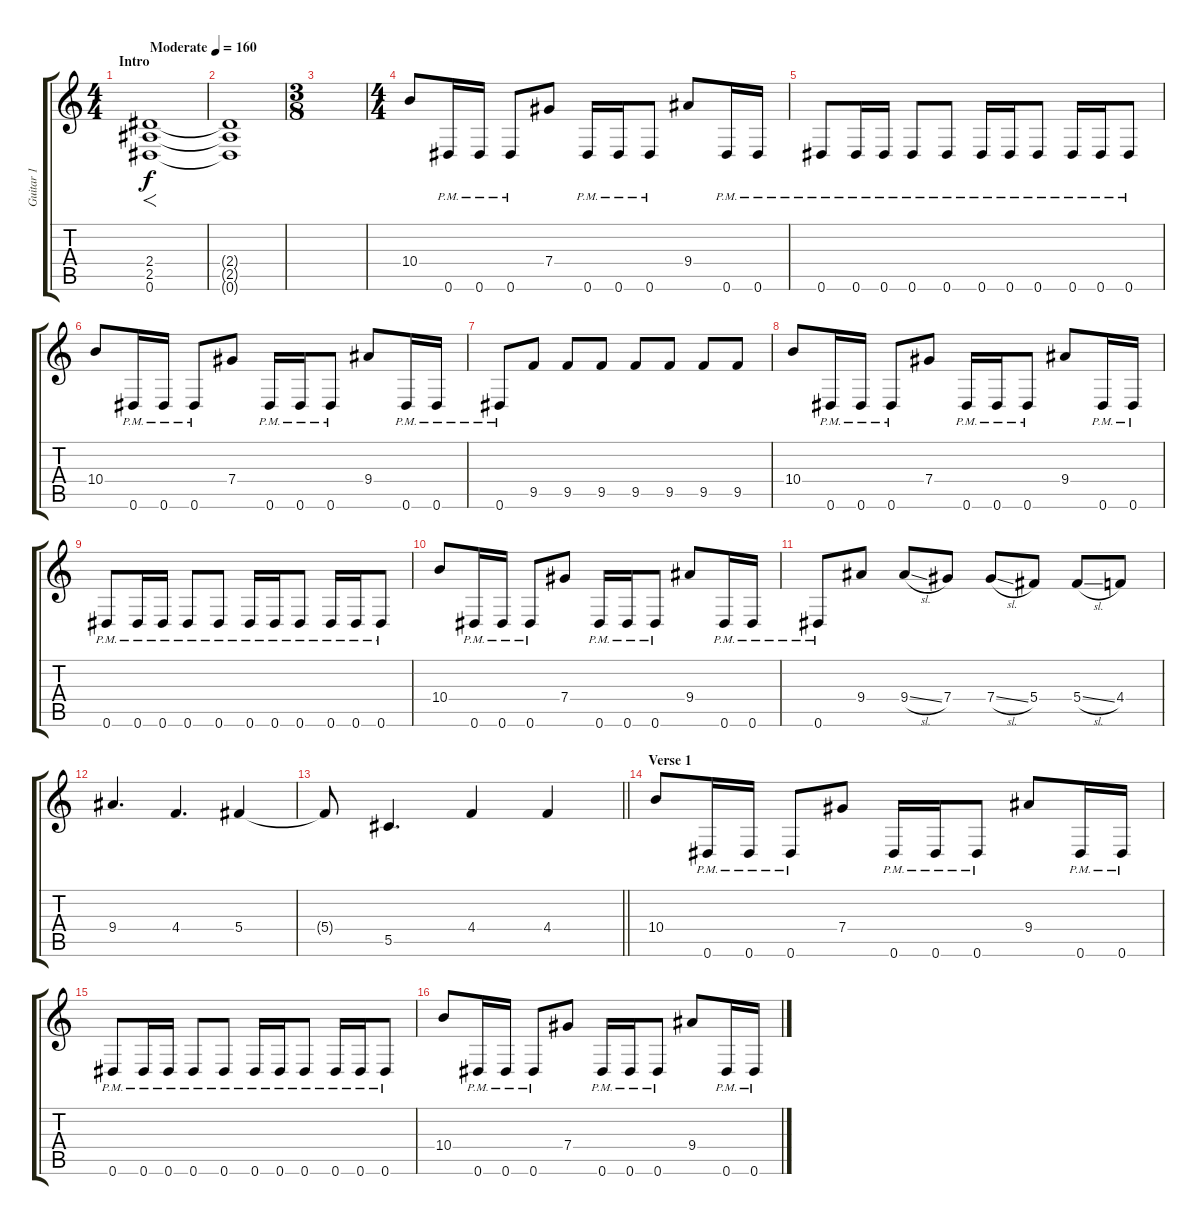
\track ("Guitar 1" "Guitar 1") {instrument distortionguitar}
\staff {score tabs}
\tuning (Eb4 Bb3 Gb3 Db3 Ab2 Eb2) {hide}
\ts (4 4)
\section ("" "Intro")
\tempo (160 "Moderate")
\clef g2
\ks c
(2.4 2.5 0.6).1{f dy f instrument distortionguitar} |
(2.4{t} 2.5{t} 0.6{t}).1 |
\ts (3 8)
|
\ts (4 4)
10.4.8 0.6{pm}.16 0.6{pm}.16 0.6{pm}.8 7.4.8 0.6{pm}.16 0.6{pm}.16 0.6{pm}.8 9.4.8 0.6{pm}.16 0.6{pm}.16 |
0.6{pm}.8 0.6{pm}.16 0.6{pm}.16 0.6{pm}.8 0.6{pm}.8 0.6{pm}.16 0.6{pm}.16 0.6{pm}.8 0.6{pm}.16 0.6{pm}.16 0.6{pm}.8 |
10.4.8 0.6{pm}.16 0.6{pm}.16 0.6{pm}.8 7.4.8 0.6{pm}.16 0.6{pm}.16 0.6{pm}.8 9.4.8 0.6{pm}.16 0.6{pm}.16 |
0.6{pm}.8 9.5.8 9.5.8 9.5.8 9.5.8 9.5.8 9.5.8 9.5.8 |
10.4.8 0.6{pm}.16 0.6{pm}.16 0.6{pm}.8 7.4.8 0.6{pm}.16 0.6{pm}.16 0.6{pm}.8 9.4.8 0.6{pm}.16 0.6{pm}.16 |
0.6{pm}.8 0.6{pm}.16 0.6{pm}.16 0.6{pm}.8 0.6{pm}.8 0.6{pm}.16 0.6{pm}.16 0.6{pm}.8 0.6{pm}.16 0.6{pm}.16 0.6{pm}.8 |
10.4.8 0.6{pm}.16 0.6{pm}.16 0.6{pm}.8 7.4.8 0.6{pm}.16 0.6{pm}.16 0.6{pm}.8 9.4.8 0.6{pm}.16 0.6{pm}.16 |
0.6{pm}.8 9.4.8 9.4{sl}.8 7.4.8 7.4{sl}.8 5.4.8 5.4{sl}.8 4.4.8 |
9.4.4{d} 4.4.4{d} 5.4.4 |
\barLineRight lightlight
5.4{t}.8 5.5.4{d} 4.4.4 4.4.4 |
\section ("" "Verse 1")
10.4.8 0.6{pm}.16 0.6{pm}.16 0.6{pm}.8 7.4.8 0.6{pm}.16 0.6{pm}.16 0.6{pm}.8 9.4.8 0.6{pm}.16 0.6{pm}.16 |
0.6{pm}.8 0.6{pm}.16 0.6{pm}.16 0.6{pm}.8 0.6{pm}.8 0.6{pm}.16 0.6{pm}.16 0.6{pm}.8 0.6{pm}.16 0.6{pm}.16 0.6{pm}.8 |
10.4.8 0.6{pm}.16 0.6{pm}.16 0.6{pm}.8 7.4.8 0.6{pm}.16 0.6{pm}.16 0.6{pm}.8 9.4.8 0.6{pm}.16 0.6{pm}.16
